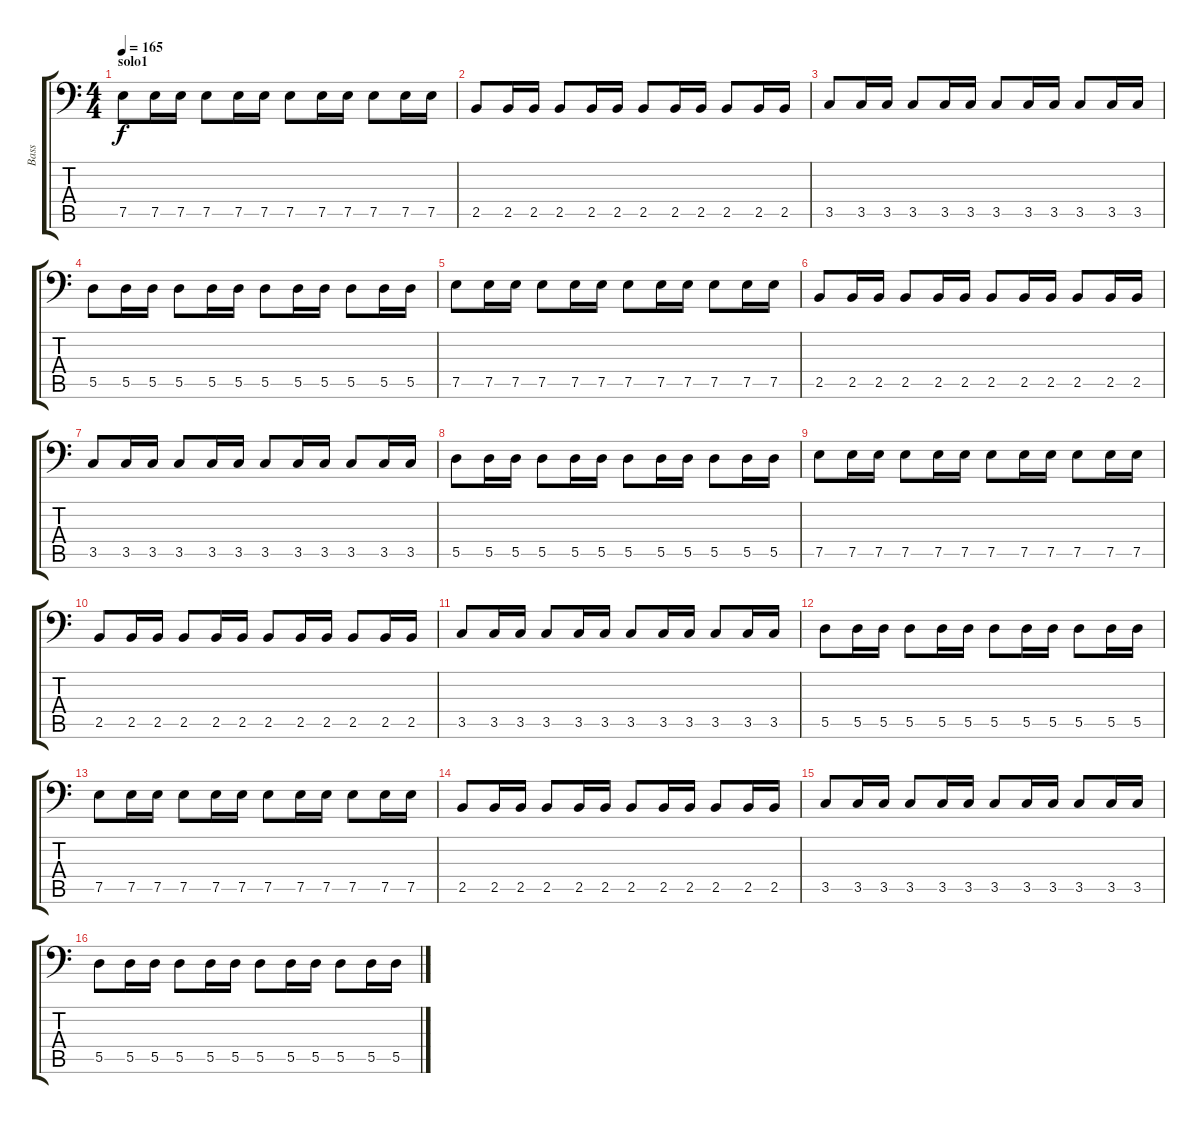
\track ("Bass" "Bass") {instrument electricbassfinger}
\staff {score tabs}
\tuning (E3 B2 G2 D2 A1 E1) {hide}
\ts (4 4)
\section ("" "solo1")
\tempo 165
\clef f4
\ks c
7.5.8{dy f} 7.5.16 7.5.16 7.5.8 7.5.16 7.5.16 7.5.8 7.5.16 7.5.16 7.5.8 7.5.16 7.5.16 |
2.5.8 2.5.16 2.5.16 2.5.8 2.5.16 2.5.16 2.5.8 2.5.16 2.5.16 2.5.8 2.5.16 2.5.16 |
3.5.8 3.5.16 3.5.16 3.5.8 3.5.16 3.5.16 3.5.8 3.5.16 3.5.16 3.5.8 3.5.16 3.5.16 |
5.5.8 5.5.16 5.5.16 5.5.8 5.5.16 5.5.16 5.5.8 5.5.16 5.5.16 5.5.8 5.5.16 5.5.16 |
7.5.8 7.5.16 7.5.16 7.5.8 7.5.16 7.5.16 7.5.8 7.5.16 7.5.16 7.5.8 7.5.16 7.5.16 |
2.5.8 2.5.16 2.5.16 2.5.8 2.5.16 2.5.16 2.5.8 2.5.16 2.5.16 2.5.8 2.5.16 2.5.16 |
3.5.8 3.5.16 3.5.16 3.5.8 3.5.16 3.5.16 3.5.8 3.5.16 3.5.16 3.5.8 3.5.16 3.5.16 |
5.5.8 5.5.16 5.5.16 5.5.8 5.5.16 5.5.16 5.5.8 5.5.16 5.5.16 5.5.8 5.5.16 5.5.16 |
7.5.8 7.5.16 7.5.16 7.5.8 7.5.16 7.5.16 7.5.8 7.5.16 7.5.16 7.5.8 7.5.16 7.5.16 |
2.5.8 2.5.16 2.5.16 2.5.8 2.5.16 2.5.16 2.5.8 2.5.16 2.5.16 2.5.8 2.5.16 2.5.16 |
3.5.8 3.5.16 3.5.16 3.5.8 3.5.16 3.5.16 3.5.8 3.5.16 3.5.16 3.5.8 3.5.16 3.5.16 |
5.5.8 5.5.16 5.5.16 5.5.8 5.5.16 5.5.16 5.5.8 5.5.16 5.5.16 5.5.8 5.5.16 5.5.16 |
7.5.8 7.5.16 7.5.16 7.5.8 7.5.16 7.5.16 7.5.8 7.5.16 7.5.16 7.5.8 7.5.16 7.5.16 |
2.5.8 2.5.16 2.5.16 2.5.8 2.5.16 2.5.16 2.5.8 2.5.16 2.5.16 2.5.8 2.5.16 2.5.16 |
3.5.8 3.5.16 3.5.16 3.5.8 3.5.16 3.5.16 3.5.8 3.5.16 3.5.16 3.5.8 3.5.16 3.5.16 |
5.5.8 5.5.16 5.5.16 5.5.8 5.5.16 5.5.16 5.5.8 5.5.16 5.5.16 5.5.8 5.5.16 5.5.16
